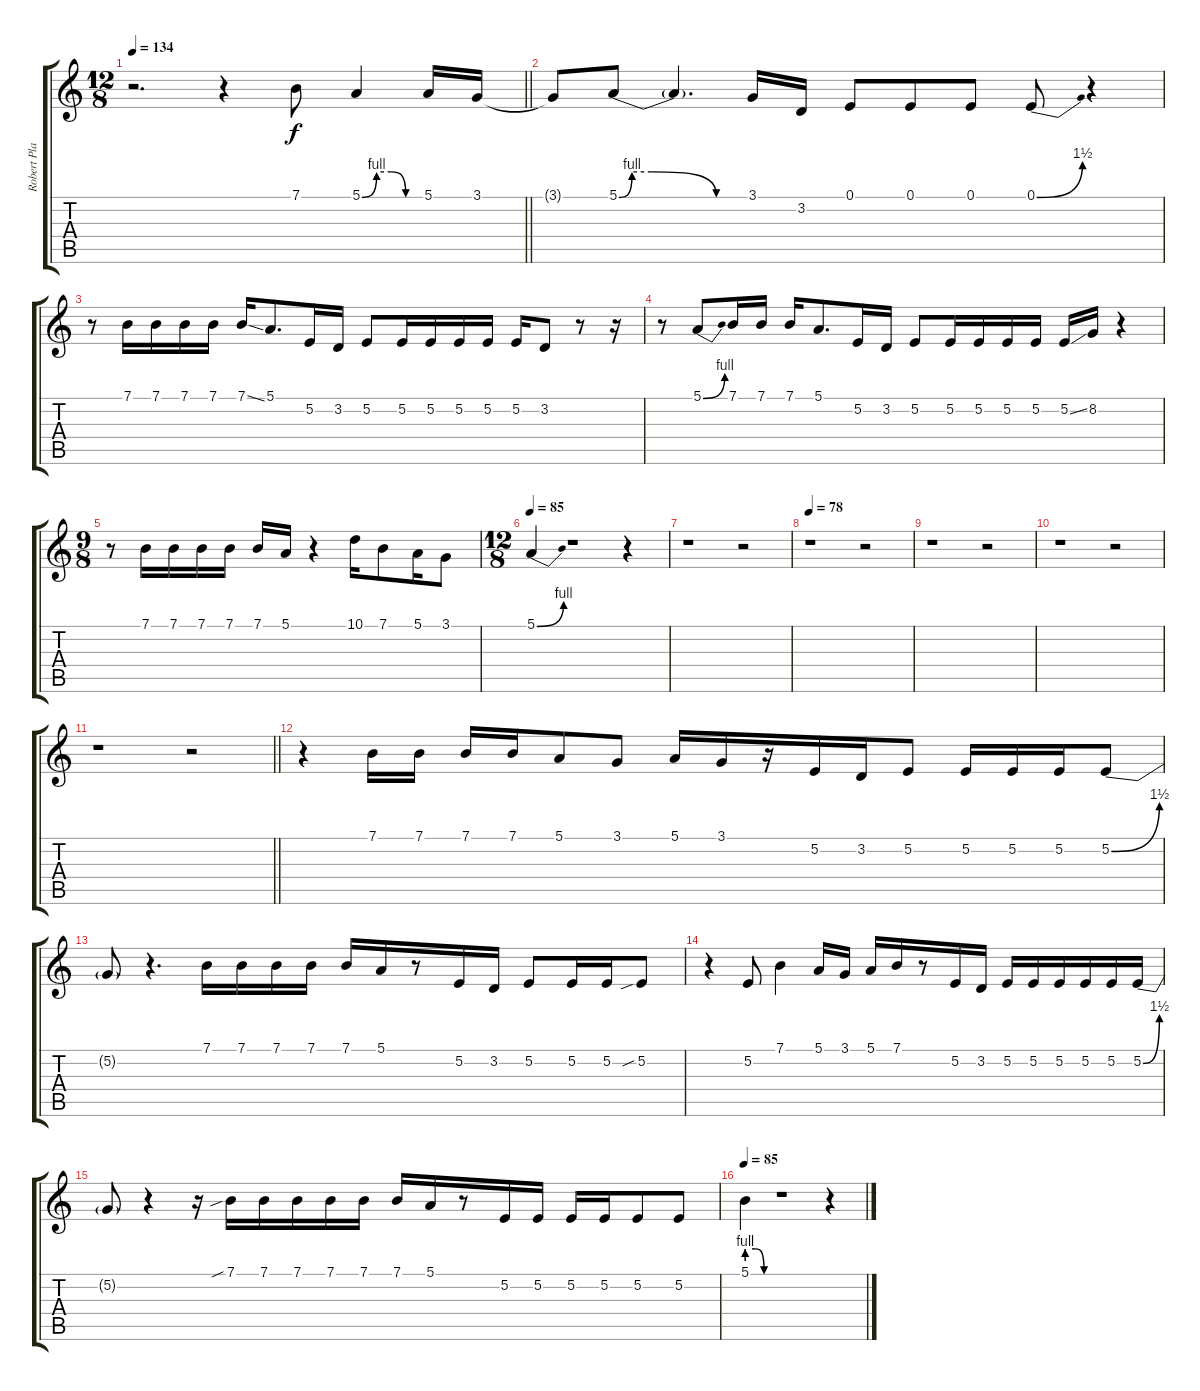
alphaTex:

\track ("Robert Plant - Vocal" "Robert Pla") {instrument flute}
\staff {score tabs}
\tuning (E4 B3 G3 D3 A2 E2) {hide}
\ts (12 8)
\tempo 134
\clef g2
\barLineRight lightlight
\ks c
r.2{d dy f} r.4 7.1.8 5.1{be (custom 0 0 15 4 30 4 45 0 60 0)}.4 5.1.16 3.1.16 |
3.1{t}.8 5.1{be (custom 0 0 6 4 15 4 45 0 60 0)}.8 5.1{t}.4{d} 3.1.16 3.2.16 0.1.8 0.1.8 0.1.8 0.1{be (bend 0 0 60 6)}.8 r.4 |
r.8 7.1.16 7.1.16 7.1.16 7.1.16 7.1{ss}.16 5.1.8{d} 5.2.16 3.2.16 5.2.8 5.2.16 5.2.16 5.2.16 5.2.16 5.2.16 3.2.8 r.8 r.16 |
r.8 5.1{be (bend 0 0 60 4)}.8 7.1.16 7.1.16 7.1.16 5.1.8{d} 5.2.16 3.2.16 5.2.8 5.2.16 5.2.16 5.2.16 5.2.16 5.2{ss}.16 8.2.16 r.4 |
\ts (9 8)
r.8 7.1.16 7.1.16 7.1.16 7.1.16 7.1.16 5.1.16 r.4 10.1.16 7.1.8 5.1.16 3.1.8 |
\ts (12 8)
\tempo 85
5.1{be (bend 0 0 60 4)}.4 r.1 r.4 |
r.1 r.2 |
\tempo 78
r.1 r.2 |
r.1 r.2 |
r.1 r.2 |
\barLineRight lightlight
r.1 r.2 |
r.4 7.1.16 7.1.16 7.1.16 7.1.16 5.1.8 3.1.8 5.1.16 3.1.16 r.16 5.2.16 3.2.16 5.2.8 5.2.16 5.2.16 5.2.16 5.2{be (bend 0 0 60 6)}.8 |
5.2{t}.8 r.4{d} 7.1.16 7.1.16 7.1.16 7.1.16 7.1.16 5.1.16 r.8 5.2.16 3.2.16 5.2.8 5.2.16 5.2.16 5.2{sib}.8 |
r.4 5.2.8 7.1.4 5.1.16 3.1.16 5.1.16 7.1.16 r.8 5.2.16 3.2.16 5.2.16 5.2.16 5.2.16 5.2.16 5.2.16 5.2{be (bend 0 0 60 6)}.16 |
5.2{t}.8 r.4 r.16 7.1{sib}.16 7.1.16 7.1.16 7.1.16 7.1.16 7.1.16 5.1.16 r.8 5.2.16 5.2.16 5.2.16 5.2.16 5.2.8 5.2.8 |
\tempo 85
5.1{be (custom 0 4 20 4 40 0 60 0)}.4 r.1 r.4
